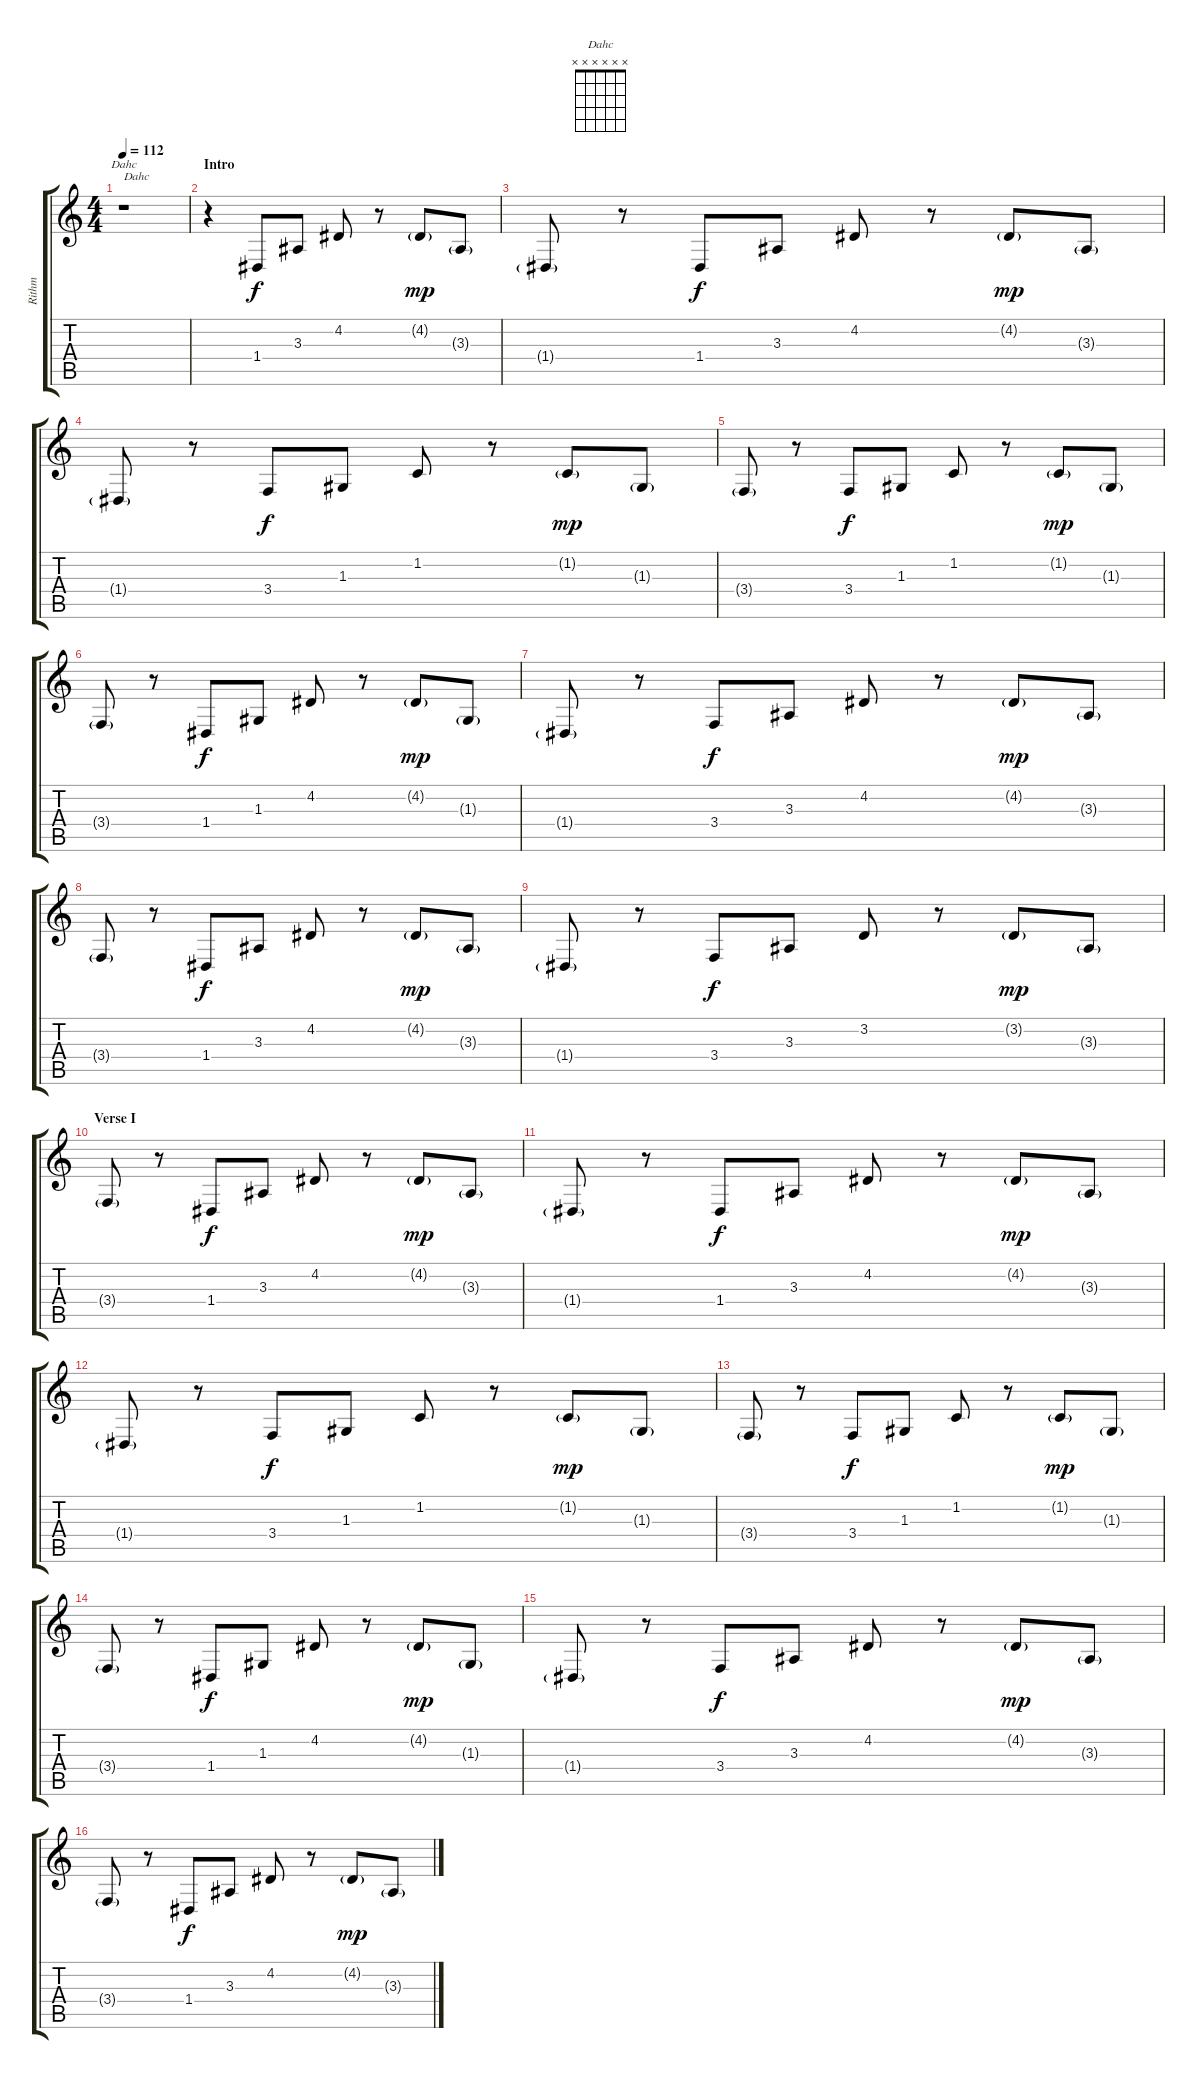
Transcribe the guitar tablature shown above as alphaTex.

\track ("Rithm" "Rithm") {instrument fx7echoes}
\staff {score tabs}
\tuning (E4 B3 G3 D3 A2 E2) {hide}
\chord ("Dahc" x x x x x x)
\ts (4 4)
\tempo 112
\clef g2
\ks c
r.1{ch "Dahc" txt "Dahc" dy f instrument fx7echoes} |
\section ("" "Intro")
r.4 1.4.8 3.3.8 4.2.8 r.8 4.2{g}.8{dy mp} 3.3{g}.8 |
1.4{g}.8 r.8 1.4.8{dy f} 3.3.8 4.2.8 r.8 4.2{g}.8{dy mp} 3.3{g}.8 |
1.4{g}.8 r.8 3.4.8{dy f} 1.3.8 1.2.8 r.8 1.2{g}.8{dy mp} 1.3{g}.8 |
3.4{g}.8 r.8 3.4.8{dy f} 1.3.8 1.2.8 r.8 1.2{g}.8{dy mp} 1.3{g}.8 |
3.4{g}.8 r.8 1.4.8{dy f} 1.3.8 4.2.8 r.8 4.2{g}.8{dy mp} 1.3{g}.8 |
1.4{g}.8 r.8 3.4.8{dy f} 3.3.8 4.2.8 r.8 4.2{g}.8{dy mp} 3.3{g}.8 |
3.4{g}.8 r.8 1.4.8{dy f} 3.3.8 4.2.8 r.8 4.2{g}.8{dy mp} 3.3{g}.8 |
1.4{g}.8 r.8 3.4.8{dy f} 3.3.8 3.2.8 r.8 3.2{g}.8{dy mp} 3.3{g}.8 |
\section ("" "Verse I")
3.4{g}.8 r.8 1.4.8{dy f} 3.3.8 4.2.8 r.8 4.2{g}.8{dy mp} 3.3{g}.8 |
1.4{g}.8 r.8 1.4.8{dy f} 3.3.8 4.2.8 r.8 4.2{g}.8{dy mp} 3.3{g}.8 |
1.4{g}.8 r.8 3.4.8{dy f} 1.3.8 1.2.8 r.8 1.2{g}.8{dy mp} 1.3{g}.8 |
3.4{g}.8 r.8 3.4.8{dy f} 1.3.8 1.2.8 r.8 1.2{g}.8{dy mp} 1.3{g}.8 |
3.4{g}.8 r.8 1.4.8{dy f} 1.3.8 4.2.8 r.8 4.2{g}.8{dy mp} 1.3{g}.8 |
1.4{g}.8 r.8 3.4.8{dy f} 3.3.8 4.2.8 r.8 4.2{g}.8{dy mp} 3.3{g}.8 |
3.4{g}.8 r.8 1.4.8{dy f} 3.3.8 4.2.8 r.8 4.2{g}.8{dy mp} 3.3{g}.8
